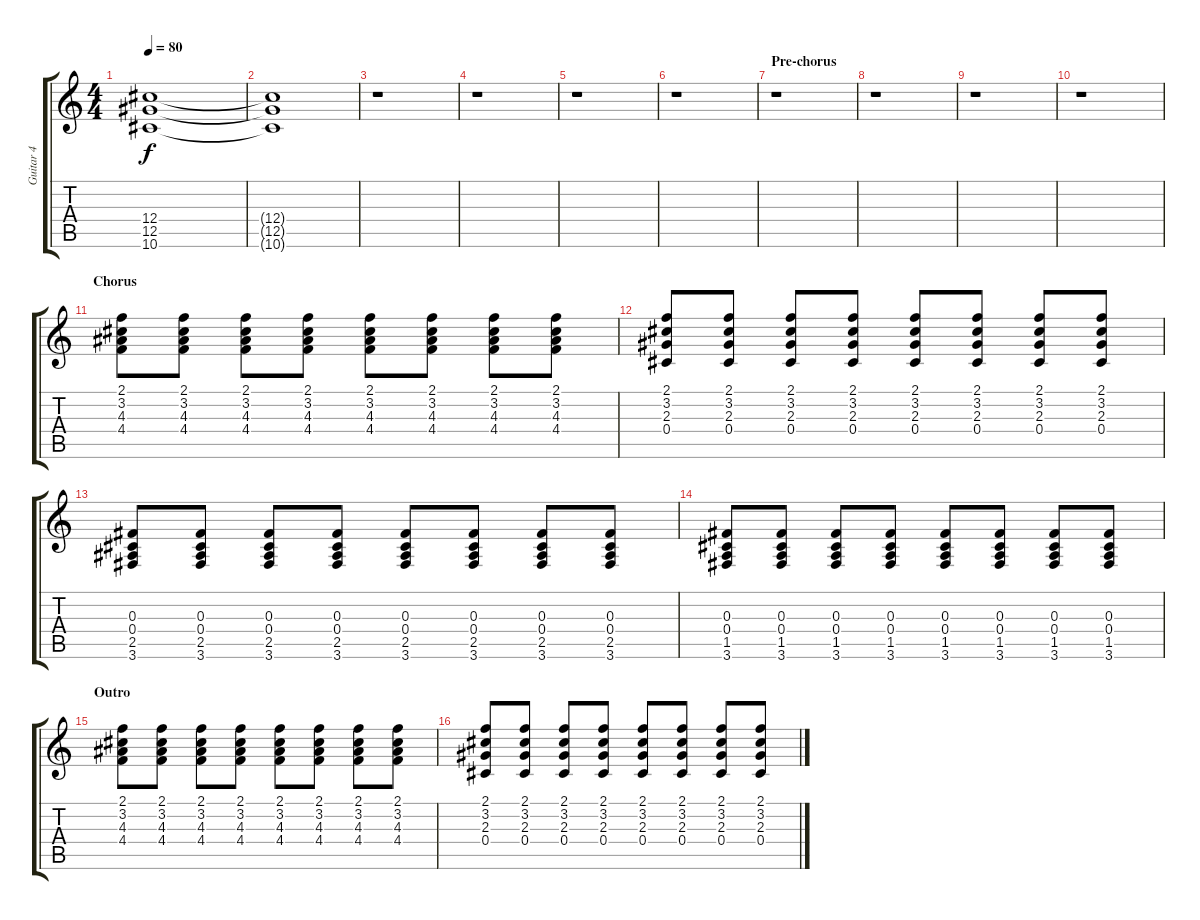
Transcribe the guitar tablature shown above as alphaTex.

\track ("Guitar 4" "Guitar 4") {instrument distortionguitar}
\staff {score tabs}
\tuning (Eb4 Bb3 Gb3 Db3 Ab2 Eb2) {hide}
\ts (4 4)
\tempo 80
\clef g2
\ks c
(12.4{t} 12.5{t} 10.6{t}).1{dy f} |
(12.4{t} 12.5{t} 10.6{t}).1 |
r.1 |
r.1 |
r.1 |
r.1 |
\section ("" "Pre-chorus")
r.1 |
r.1 |
r.1 |
r.1 |
\section ("" "Chorus")
(2.1 3.2 4.3 4.4).8{volume 16} (2.1 3.2 4.3 4.4).8 (2.1 3.2 4.3 4.4).8 (2.1 3.2 4.3 4.4).8 (2.1 3.2 4.3 4.4).8 (2.1 3.2 4.3 4.4).8 (2.1 3.2 4.3 4.4).8 (2.1 3.2 4.3 4.4).8 |
(2.1 3.2 2.3 0.4).8 (2.1 3.2 2.3 0.4).8 (2.1 3.2 2.3 0.4).8 (2.1 3.2 2.3 0.4).8 (2.1 3.2 2.3 0.4).8 (2.1 3.2 2.3 0.4).8 (2.1 3.2 2.3 0.4).8 (2.1 3.2 2.3 0.4).8 |
(0.3 0.4 2.5 3.6).8 (0.3 0.4 2.5 3.6).8 (0.3 0.4 2.5 3.6).8 (0.3 0.4 2.5 3.6).8 (0.3 0.4 2.5 3.6).8 (0.3 0.4 2.5 3.6).8 (0.3 0.4 2.5 3.6).8 (0.3 0.4 2.5 3.6).8 |
(0.3 0.4 1.5 3.6).8 (0.3 0.4 1.5 3.6).8 (0.3 0.4 1.5 3.6).8 (0.3 0.4 1.5 3.6).8 (0.3 0.4 1.5 3.6).8 (0.3 0.4 1.5 3.6).8 (0.3 0.4 1.5 3.6).8 (0.3 0.4 1.5 3.6).8 |
\section ("" "Outro")
(2.1 3.2 4.3 4.4).8 (2.1 3.2 4.3 4.4).8 (2.1 3.2 4.3 4.4).8 (2.1 3.2 4.3 4.4).8 (2.1 3.2 4.3 4.4).8 (2.1 3.2 4.3 4.4).8 (2.1 3.2 4.3 4.4).8 (2.1 3.2 4.3 4.4).8 |
(2.1 3.2 2.3 0.4).8 (2.1 3.2 2.3 0.4).8 (2.1 3.2 2.3 0.4).8 (2.1 3.2 2.3 0.4).8 (2.1 3.2 2.3 0.4).8 (2.1 3.2 2.3 0.4).8 (2.1 3.2 2.3 0.4).8 (2.1 3.2 2.3 0.4).8
